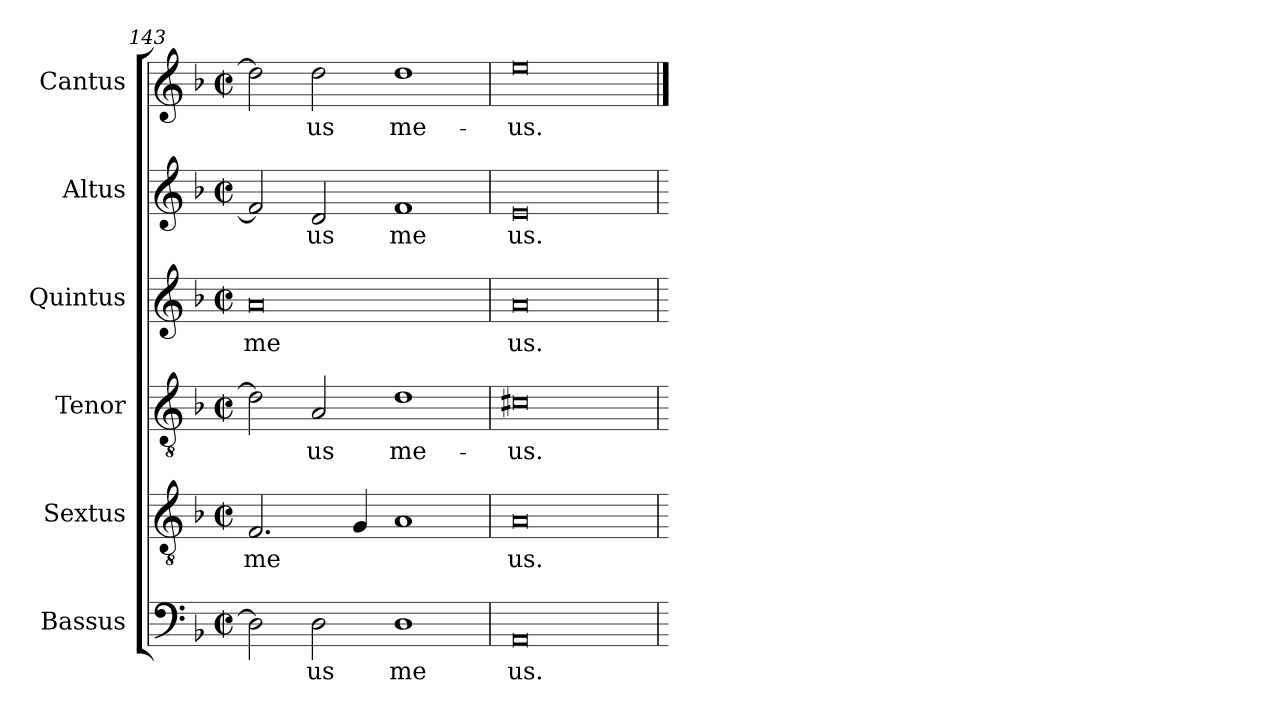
**kern	**text	**kern	**text	**kern	**text	**kern	**text	**kern	**text	**kern	**text
*part6	*part6	*part5	*part5	*part4	*part4	*part3	*part3	*part2	*part2	*part1	*part1
*staff6	*staff6	*staff5	*staff5	*staff4	*staff4	*staff3	*staff3	*staff2	*staff2	*staff1	*staff1
*I"Bassus	*	*I"Sextus	*	*I"Tenor	*	*I"Quintus	*	*I"Altus	*	*I"Cantus	*
*clefF4	*	*clefGv2	*	*clefGv2	*	*clefG2	*	*clefG2	*	*clefG2	*
*k[b-]	*	*k[b-]	*	*k[b-]	*	*k[b-]	*	*k[b-]	*	*k[b-]	*
*F:	*	*F:	*	*F:	*	*F:	*	*F:	*	*F:	*
*M2/2	*	*M2/2	*	*M2/2	*	*M2/2	*	*M2/2	*	*M2/2	*
*met(c|)	*	*met(c|)	*	*met(c|)	*	*met(c|)	*	*met(c|)	*	*met(c|)	*
=143	=143	=143	=143	=143	=143	=143	=143	=143	=143	=143	=143
!	!	!	!LO:LY:b	!	!	!	!LO:LY:b:cj	!	!	!	!
2D\]	.	2.F/	me	2d\]	.	0a	me	2f/]	.	2dd\]	.
!	!LO:LY:b:cj	!	!	!	!LO:LY:b:cj	!	!	!	!LO:LY:b:cj	!	!LO:LY:b:cj
2D\	us	.	.	2A/	-us	.	.	2d/	us	2dd\	-us
.	.	4G/	.	.	.	.	.	.	.	.	.
!	!LO:LY:b:cj	!	!	!	!LO:LY:b:cj	!	!	!	!LO:LY:b:cj	!	!LO:LY:b:cj
1D	me	1A	.	1d	me-	.	.	1f	me	1dd	me-
=144	=144	=144	=144	=144	=144	=144	=144	=144	=144	=144	=144
!	!LO:LY:b:cj	!	!LO:LY:b:cj	!	!LO:LY:b:cj	!	!LO:LY:b:cj	!	!LO:LY:b:cj	!	!LO:LY:b:cj
0AA	us.	0A	us.	0c#X	-us.	0a	us.	0e	us.	0ee	-us.
=	==	=	==	=	==	=	==	=	==	==	==
*-	*-	*-	*-	*-	*-	*-	*-	*-	*-	*-	*-
